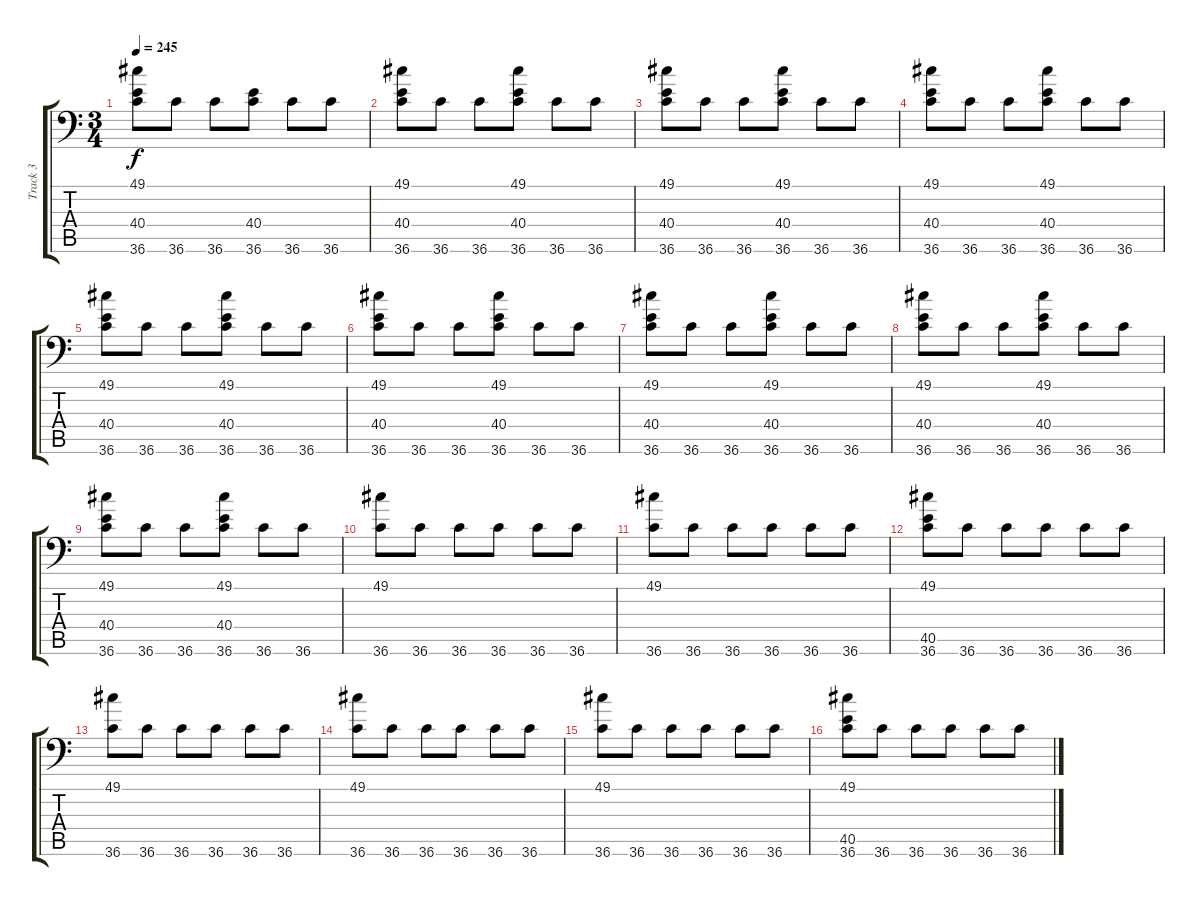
\track ("Track 3" "Track 3") {instrument acousticgrandpiano}
\staff {score tabs}
\tuning (C-1 C-1 C-1 C-1 C-1 C-1) {hide}
\ts (3 4)
\tempo 245
\clef f4
\ks c
(49.1 40.4 36.6).8{dy f} 36.6.8 36.6.8 (40.4 36.6).8 36.6.8 36.6.8 |
(49.1 40.4 36.6).8 36.6.8 36.6.8 (49.1 40.4 36.6).8 36.6.8 36.6.8 |
(49.1 40.4 36.6).8 36.6.8 36.6.8 (49.1 40.4 36.6).8 36.6.8 36.6.8 |
(49.1 40.4 36.6).8 36.6.8 36.6.8 (49.1 40.4 36.6).8 36.6.8 36.6.8 |
(49.1 40.4 36.6).8 36.6.8 36.6.8 (49.1 40.4 36.6).8 36.6.8 36.6.8 |
(49.1 40.4 36.6).8 36.6.8 36.6.8 (49.1 40.4 36.6).8 36.6.8 36.6.8 |
(49.1 40.4 36.6).8 36.6.8 36.6.8 (49.1 40.4 36.6).8 36.6.8 36.6.8 |
(49.1 40.4 36.6).8 36.6.8 36.6.8 (49.1 40.4 36.6).8 36.6.8 36.6.8 |
(49.1 40.4 36.6).8 36.6.8 36.6.8 (49.1 40.4 36.6).8 36.6.8 36.6.8 |
(49.1 36.6).8 36.6.8 36.6.8 36.6.8 36.6.8 36.6.8 |
(49.1 36.6).8 36.6.8 36.6.8 36.6.8 36.6.8 36.6.8 |
(49.1 40.5 36.6).8 36.6.8 36.6.8 36.6.8 36.6.8 36.6.8 |
(49.1 36.6).8 36.6.8 36.6.8 36.6.8 36.6.8 36.6.8 |
(49.1 36.6).8 36.6.8 36.6.8 36.6.8 36.6.8 36.6.8 |
(49.1 36.6).8 36.6.8 36.6.8 36.6.8 36.6.8 36.6.8 |
(49.1 40.5 36.6).8 36.6.8 36.6.8 36.6.8 36.6.8 36.6.8
